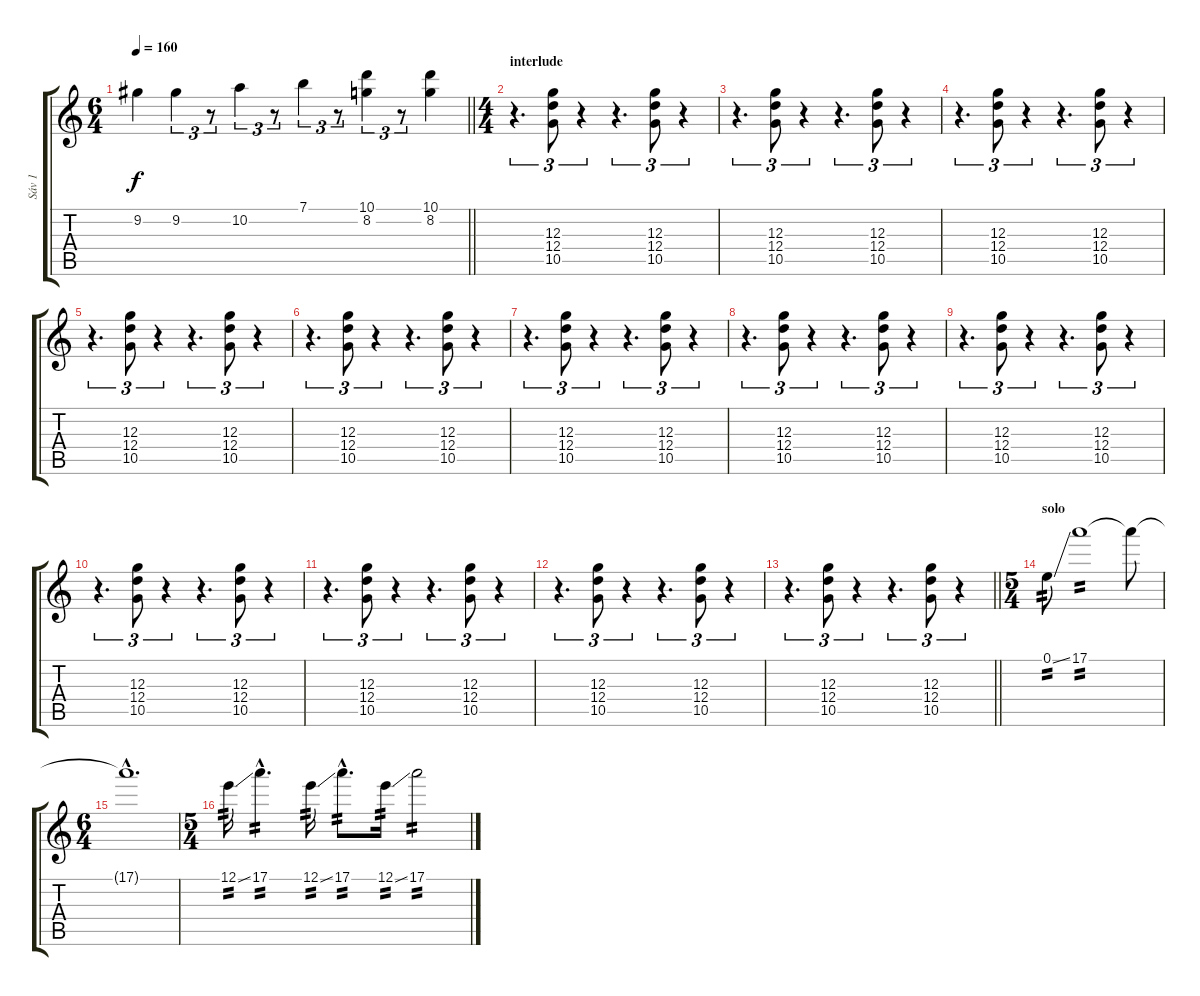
\track ("Sáv 1" "Sáv 1") {instrument overdrivenguitar}
\staff {score tabs}
\tuning (E4 B3 G3 D3 A2 E2) {hide}
\ts (6 4)
\tempo 160
\clef g2
\barLineRight lightlight
\ks c
9.2{t}.4{dy f} 9.2.4{tu (3 2)} r.8{tu (3 2)} 10.2.4{tu (3 2)} r.8{tu (3 2)} 7.1.4{tu (3 2)} r.8{tu (3 2)} (10.1 8.2).4{tu (3 2)} r.8{tu (3 2)} (10.1 8.2).4 |
\ts (4 4)
\section ("" "interlude")
r.4{d tu (3 2)} (12.3 12.4 10.5).8{tu (3 2)} r.4{tu (3 2)} r.4{d tu (3 2)} (12.3 12.4 10.5).8{tu (3 2)} r.4{tu (3 2)} |
r.4{d tu (3 2)} (12.3 12.4 10.5).8{tu (3 2)} r.4{tu (3 2)} r.4{d tu (3 2)} (12.3 12.4 10.5).8{tu (3 2)} r.4{tu (3 2)} |
r.4{d tu (3 2)} (12.3 12.4 10.5).8{tu (3 2)} r.4{tu (3 2)} r.4{d tu (3 2)} (12.3 12.4 10.5).8{tu (3 2)} r.4{tu (3 2)} |
r.4{d tu (3 2)} (12.3 12.4 10.5).8{tu (3 2)} r.4{tu (3 2)} r.4{d tu (3 2)} (12.3 12.4 10.5).8{tu (3 2)} r.4{tu (3 2)} |
r.4{d tu (3 2)} (12.3 12.4 10.5).8{tu (3 2)} r.4{tu (3 2)} r.4{d tu (3 2)} (12.3 12.4 10.5).8{tu (3 2)} r.4{tu (3 2)} |
r.4{d tu (3 2)} (12.3 12.4 10.5).8{tu (3 2)} r.4{tu (3 2)} r.4{d tu (3 2)} (12.3 12.4 10.5).8{tu (3 2)} r.4{tu (3 2)} |
r.4{d tu (3 2)} (12.3 12.4 10.5).8{tu (3 2)} r.4{tu (3 2)} r.4{d tu (3 2)} (12.3 12.4 10.5).8{tu (3 2)} r.4{tu (3 2)} |
r.4{d tu (3 2)} (12.3 12.4 10.5).8{tu (3 2)} r.4{tu (3 2)} r.4{d tu (3 2)} (12.3 12.4 10.5).8{tu (3 2)} r.4{tu (3 2)} |
r.4{d tu (3 2)} (12.3 12.4 10.5).8{tu (3 2)} r.4{tu (3 2)} r.4{d tu (3 2)} (12.3 12.4 10.5).8{tu (3 2)} r.4{tu (3 2)} |
r.4{d tu (3 2)} (12.3 12.4 10.5).8{tu (3 2)} r.4{tu (3 2)} r.4{d tu (3 2)} (12.3 12.4 10.5).8{tu (3 2)} r.4{tu (3 2)} |
r.4{d tu (3 2)} (12.3 12.4 10.5).8{tu (3 2)} r.4{tu (3 2)} r.4{d tu (3 2)} (12.3 12.4 10.5).8{tu (3 2)} r.4{tu (3 2)} |
\barLineRight lightlight
r.4{d tu (3 2)} (12.3 12.4 10.5).8{tu (3 2)} r.4{tu (3 2)} r.4{d tu (3 2)} (12.3 12.4 10.5).8{tu (3 2)} r.4{tu (3 2)} |
\ts (5 4)
\section ("" "solo")
0.1{ss}.8{tp 2} 17.1.1{tp 2} 17.1{t}.8 |
\ts (6 4)
17.1{hac t}.1{d} |
\ts (5 4)
12.1{ss}.16{tp 2} 17.1{hac}.4{d tp 2} 12.1{ss}.16{tp 2} 17.1{hac}.8{d tp 2} 12.1{ss}.16{tp 2} 17.1.2{tp 2}
